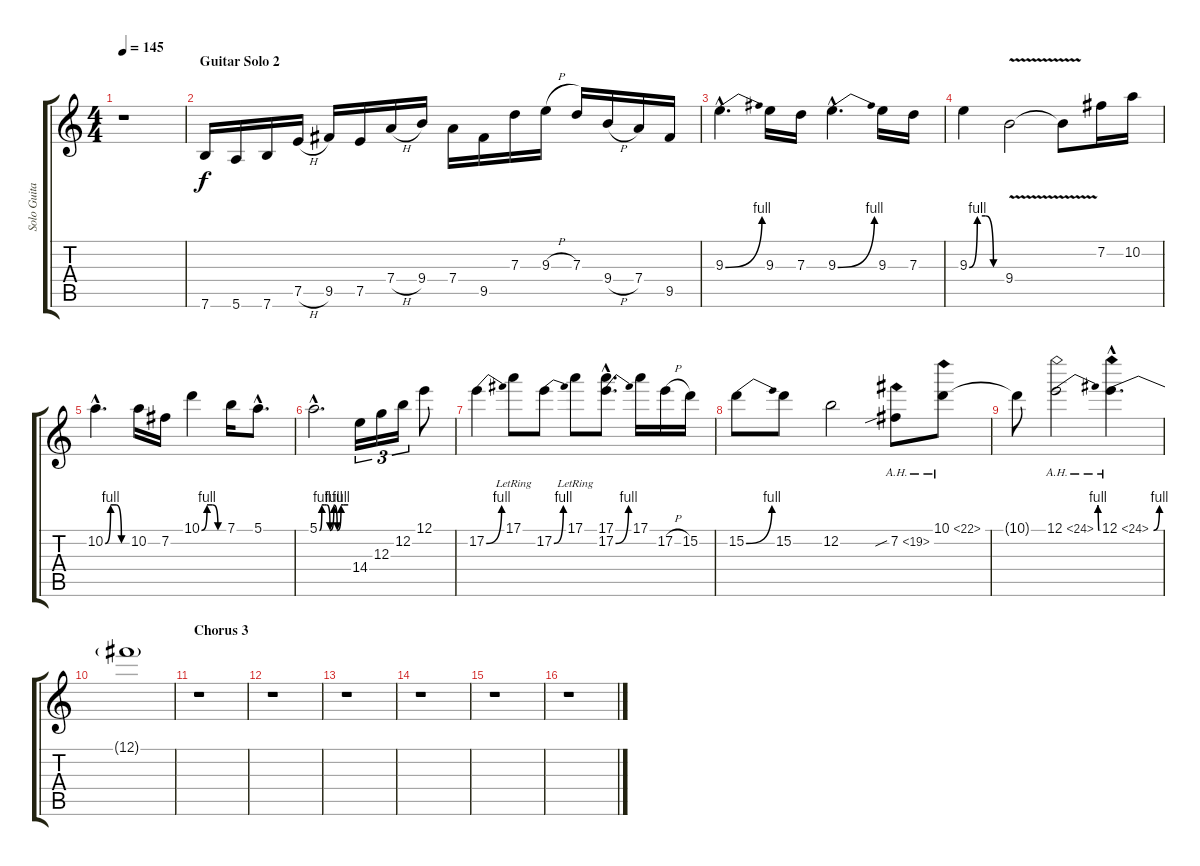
\track ("Solo Guitar" "Solo Guita") {instrument overdrivenguitar}
\staff {score tabs}
\tuning (E4 B3 G3 D3 A2 E2) {hide}
\ts (4 4)
\tempo 145
\clef g2
\ks c
r.1{dy f} |
\section ("" "Guitar Solo 2")
7.6.16 5.6.16 7.6.16 7.5{h}.16 9.5.16 7.5.16 7.4{h}.16 9.4.16 7.4.16 9.5.16 7.3.16 9.3{h}.16 7.3.16 9.4{h}.16 7.4.16 9.5.16 |
9.3{be (bend 0 0 60 4) hac}.4{d} 9.3.16 7.3.16 9.3{be (bend 0 0 60 4) hac}.4{d} 9.3.16 7.3.16 |
9.3{be (custom 0 0 15 4 30 4 45 0 60 0)}.4 9.4{v}.2 9.4{t}.8 7.2.16 10.2.16 |
10.2{be (custom 0 0 15 4 30 4 45 0 60 0) hac}.4{d} 10.2.16 7.2.16 10.1{be (custom 0 0 15 4 30 4 45 0 60 0)}.4 7.1.16 5.1{hac}.8{d} |
5.1{be (custom 0 0 5 4 10 4 15 4 22 0 30 4 37 0 45 4 50 4 60 4) hac}.2{d} 14.4.16{tu (3 2)} 12.3.16{tu (3 2)} 12.2.16{tu (3 2)} 12.1.8 |
17.2{be (bend 0 0 60 4)}.4 17.1{lr}.8 17.2{be (bend 0 0 60 4)}.8 17.1{lr}.8 (17.1{hac} 17.2{be (bend 0 0 60 4) hac}).8{d} 17.1.16 17.2{h}.16 15.2.16 |
15.2{be (bend 0 0 60 4)}.8 15.2.8 12.2.2 7.2{ah 12 sib}.8 10.1{ah 12}.8 |
10.1{t}.8 12.1{be (bend 0 0 60 4) ah 12}.2 12.1{be (bend 0 0 60 4) ah 12 hac}.4{d} |
12.1{t}.1 |
\section ("" "Chorus 3")
r.1 |
r.1 |
r.1 |
r.1 |
r.1 |
r.1
